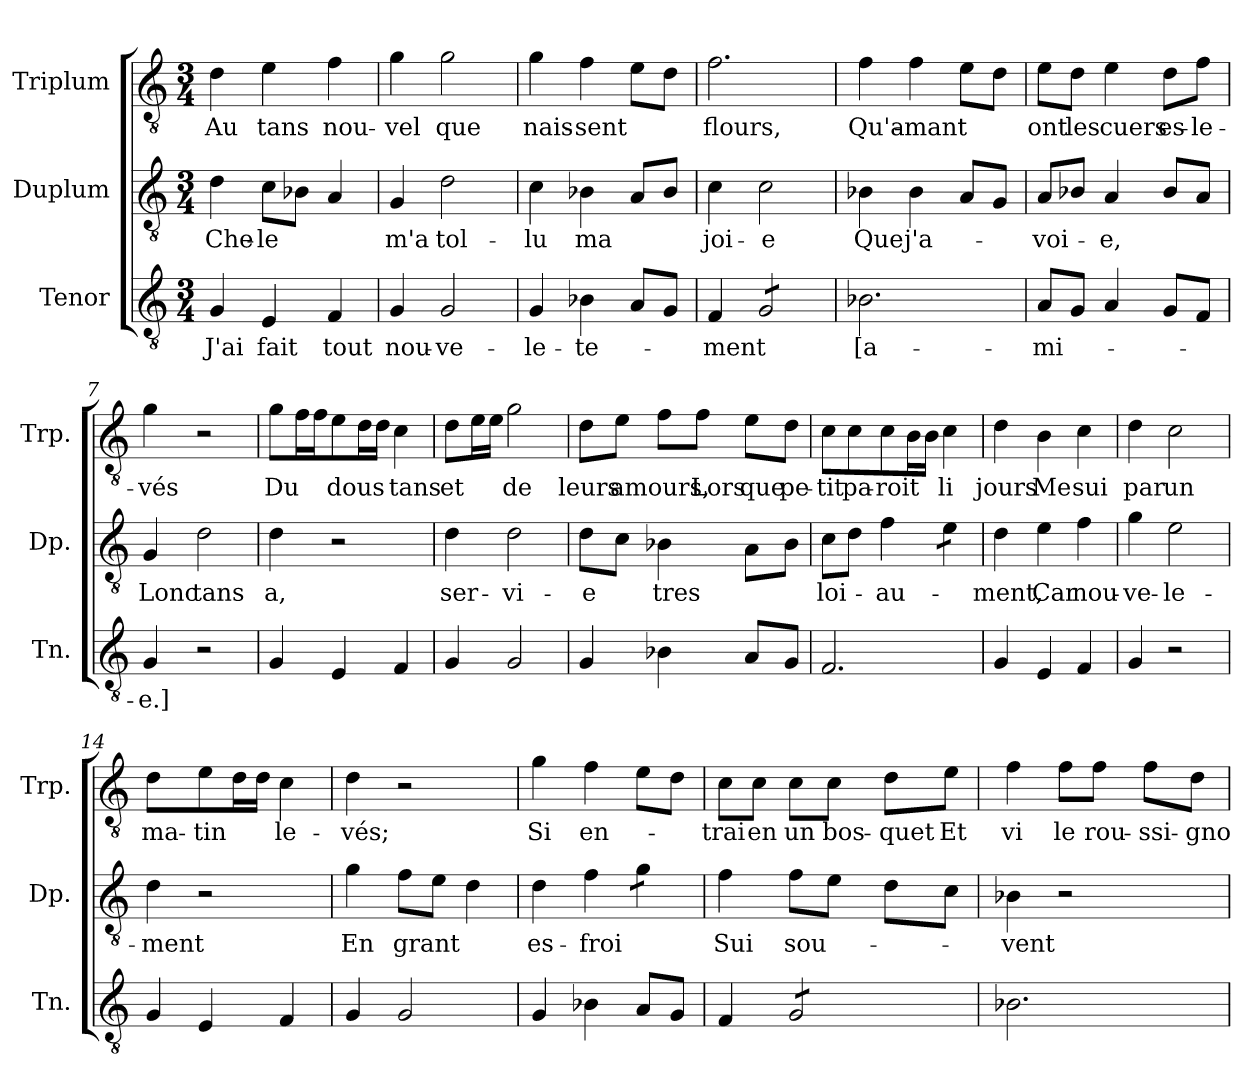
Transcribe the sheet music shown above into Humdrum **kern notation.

**kern	**text	**kern	**text	**kern	**text
*part3	*part3	*part2	*part2	*part1	*part1
*staff3	*staff3	*staff2	*staff2	*staff1	*staff1
*I"Tenor	*	*I"Duplum	*	*I"Triplum	*
*I'Tn.	*	*I'Dp.	*	*I'Trp.	*
*clefGv2	*	*clefGv2	*	*clefGv2	*
*k[]	*	*k[]	*	*k[]	*
*M3/4	*	*M3/4	*	*M3/4	*
=1	=1	=1	=1	=1	=1
!	!LO:LY:b	!	!LO:LY:b	!	!LO:LY:b
4G/	J'ai	4d\	Che-	4d\	Au
!	!LO:LY:b	!	!LO:LY:b	!	!LO:LY:b
4E/	fait	8c\L	-le	4e\	tans
.	.	8B-X\J	.	.	.
!	!LO:LY:b	!	!	!	!LO:LY:b
4F/	tout	4A/	.	4f\	nou-
=2	=2	=2	=2	=2	=2
!	!LO:LY:b	!	!LO:LY:b	!	!LO:LY:b
4G/	nou-	4G/	m'a	4g\	-vel
!	!LO:LY:b	!	!LO:LY:b	!	!LO:LY:b
2G/	-ve-	2d\	tol-	2g\	que
=3	=3	=3	=3	=3	=3
!	!LO:LY:b	!	!LO:LY:b	!	!LO:LY:b
4G/	-le-	4c\	-lu	4g\	nais-
!	!LO:LY:b	!	!LO:LY:b	!	!LO:LY:b
4B-X\	-te-	4B-X\	ma	4f\	-sent
8A/L	.	8A/L	.	8e\L	.
8G/J	.	8B-/J	.	8d\J	.
=4	=4	=4	=4	=4	=4
!	!LO:LY:b	!	!LO:LY:b	!	!LO:LY:b
4F/	-ment	4c\	joi-	2.f\	flours,
!	!	!	!LO:LY:b	!	!
*tremolo	*	*	*	*	*
8G/L	.	2c\	-e	.	.
8G/	.	.	.	.	.
8G/	.	.	.	.	.
8G/J	.	.	.	.	.
*Xtremolo	*	*	*	*	*
=5	=5	=5	=5	=5	=5
!	!LO:LY:b	!	!LO:LY:b	!	!LO:LY:b
2.B-X\	[a-	4B-X\	Que	4f\	Qu'a-
!	!	!	!LO:LY:b	!	!LO:LY:b
.	.	4B-\	j'a-	4f\	-mant
.	.	8A/L	.	8e\L	.
.	.	8G/J	.	8d\J	.
=6	=6	=6	=6	=6	=6
!	!LO:LY:b	!	!LO:LY:b	!	!LO:LY:b
8A/L	-mi-	8A/L	-voi-	8e\L	ont
!	!	!	!	!	!LO:LY:b
8G/J	.	8B-X/J	.	8d\J	les
!	!	!	!LO:LY:b	!	!LO:LY:b
4A/	.	4A/	-e,	4e\	cuers
!	!	!	!	!	!LO:LY:b
8G/L	.	8B-/L	.	8d\L	es-
!	!	!	!	!	!LO:LY:b
8F/J	.	8A/J	.	8f\J	-le-
=7	=7	=7	=7	=7	=7
!	!LO:LY:b	!	!LO:LY:b	!	!LO:LY:b
4G/	-e.]	4G/	Lonc	4g\	-vés
!	!	!	!LO:LY:b	!	!
2r	.	2d\	tans	2r	.
!!LO:LB:g=z
=8	=8	=8	=8	=8	=8
!	!	!	!LO:LY:b	!	!LO:LY:b
4G/	.	4d\	a,	8g\L	Du
*	*	*	*	*tremolo	*
.	.	.	.	16f\	.
.	.	.	.	16f\JJ	.
*	*	*	*	*Xtremolo	*
!	!	!	!	!	!LO:LY:b
4E/	.	2r	.	8e\L	dous
*	*	*	*	*tremolo	*
.	.	.	.	16d\	.
.	.	.	.	16d\JJ	.
*	*	*	*	*Xtremolo	*
!	!	!	!	!	!LO:LY:b
4F/	.	.	.	4c\	tans
=9	=9	=9	=9	=9	=9
!	!	!	!LO:LY:b	!	!LO:LY:b
4G/	.	4d\	ser-	8d\L	et
*	*	*	*	*tremolo	*
.	.	.	.	16e\	.
.	.	.	.	16e\JJ	.
*	*	*	*	*Xtremolo	*
!	!	!	!LO:LY:b	!	!LO:LY:b
2G/	.	2d\	-vi-	2g\	de
=10	=10	=10	=10	=10	=10
!	!	!	!LO:LY:b	!	!LO:LY:b
4G/	.	8d\L	-e	8d\L	leurs
!	!	!	!	!	!LO:LY:b
.	.	8c\J	.	8e\J	amours,
!	!	!	!LO:LY:b	!	!
4B-X\	.	4B-i\	tres	8f\L	.
!	!	!	!	!	!LO:LY:b
.	.	.	.	8f\J	Lors
!	!	!	!	!	!LO:LY:b
8A/L	.	8A\L	.	8e\L	que
!	!	!	!	!	!LO:LY:b
8G/J	.	8B-i\J	.	8d\J	pe-
=11	=11	=11	=11	=11	=11
!	!	!	!LO:LY:b	!	!LO:LY:b
2.F/	.	8c\L	loi-	8c\L	-tit
!	!	!	!	!	!LO:LY:b
.	.	8d\J	.	8c\J	pa-
!	!	!	!LO:LY:b	!	!LO:LY:b
.	.	4f\	-au-	8c\L	-roit
*	*	*	*	*tremolo	*
.	.	.	.	16B\	.
.	.	.	.	16B\JJ	.
*	*	*	*	*Xtremolo	*
!	!	!	!	!	!LO:LY:b
*	*	*tremolo	*	*	*
.	.	8e\L	.	4c\	li
.	.	8e\J	.	.	.
*	*	*Xtremolo	*	*	*
=12	=12	=12	=12	=12	=12
!	!	!	!LO:LY:b	!	!LO:LY:b
4G/	.	4d\	-ment,	4d\	jours
!	!	!	!LO:LY:b	!	!LO:LY:b
4E/	.	4e\	Car	4B\	Me
!	!	!	!LO:LY:b	!	!LO:LY:b
4F/	.	4f\	nou-	4c\	sui
=13	=13	=13	=13	=13	=13
!	!	!	!LO:LY:b	!	!LO:LY:b
4G/	.	4g\	-ve-	4d\	par
!	!	!	!LO:LY:b	!	!LO:LY:b
2r	.	2e\	-le-	2c\	un
=14	=14	=14	=14	=14	=14
!	!	!	!LO:LY:b	!	!LO:LY:b
4G/	.	4d\	-ment	4d\	ma-
!	!	!	!	!	!LO:LY:b
4E/	.	2r	.	8e\L	-tin
*	*	*	*	*tremolo	*
.	.	.	.	16d\	.
.	.	.	.	16d\JJ	.
*	*	*	*	*Xtremolo	*
!	!	!	!	!	!LO:LY:b
4F/	.	.	.	4c\	le-
!!LO:LB:g=z
=15	=15	=15	=15	=15	=15
!	!	!	!LO:LY:b	!	!LO:LY:b
4G/	.	4g\	En	4d\	-vés;
!	!	!	!LO:LY:b	!	!
2G/	.	8f\L	grant	2r	.
.	.	8e\J	.	.	.
.	.	4d\	.	.	.
=16	=16	=16	=16	=16	=16
!	!	!	!LO:LY:b	!	!LO:LY:b
4G/	.	4d\	es-	4g\	Si
!	!	!	!LO:LY:b	!	!LO:LY:b
4B-X\	.	4f\	-froi	4f\	en-
*	*	*tremolo	*	*	*
8A/L	.	8g\L	.	8e\L	.
8G/J	.	8g\J	.	8d\J	.
*	*	*Xtremolo	*	*	*
=17	=17	=17	=17	=17	=17
!	!	!	!LO:LY:b	!	!LO:LY:b
4F/	.	4f\	Sui	8c\L	-trai
!	!	!	!	!	!LO:LY:b
.	.	.	.	8c\J	en
!	!	!	!LO:LY:b	!	!LO:LY:b
*tremolo	*	*	*	*	*
8G/L	.	8f\L	sou-	8c\L	un
!	!	!	!	!	!LO:LY:b
8G/	.	8e\J	.	8c\J	bos-
!	!	!	!	!	!LO:LY:b
8G/	.	8d\L	.	8d\L	-quet
!	!	!	!	!	!LO:LY:b
8G/J	.	8c\J	.	8e\J	Et
*Xtremolo	*	*	*	*	*
=18	=18	=18	=18	=18	=18
!	!	!	!LO:LY:b	!	!LO:LY:b
2.B-X\	.	4B-X\	-vent	4f\	vi
!	!	!	!	!	!LO:LY:b
.	.	2r	.	8f\L	le
!	!	!	!	!	!LO:LY:b
.	.	.	.	8f\J	rou-
!	!	!	!	!	!LO:LY:b
.	.	.	.	8f\L	-ssi-
!	!	!	!	!	!LO:LY:b
.	.	.	.	8d\J	-gno-
=	=	=	=	=	=
*-	*-	*-	*-	*-	*-
